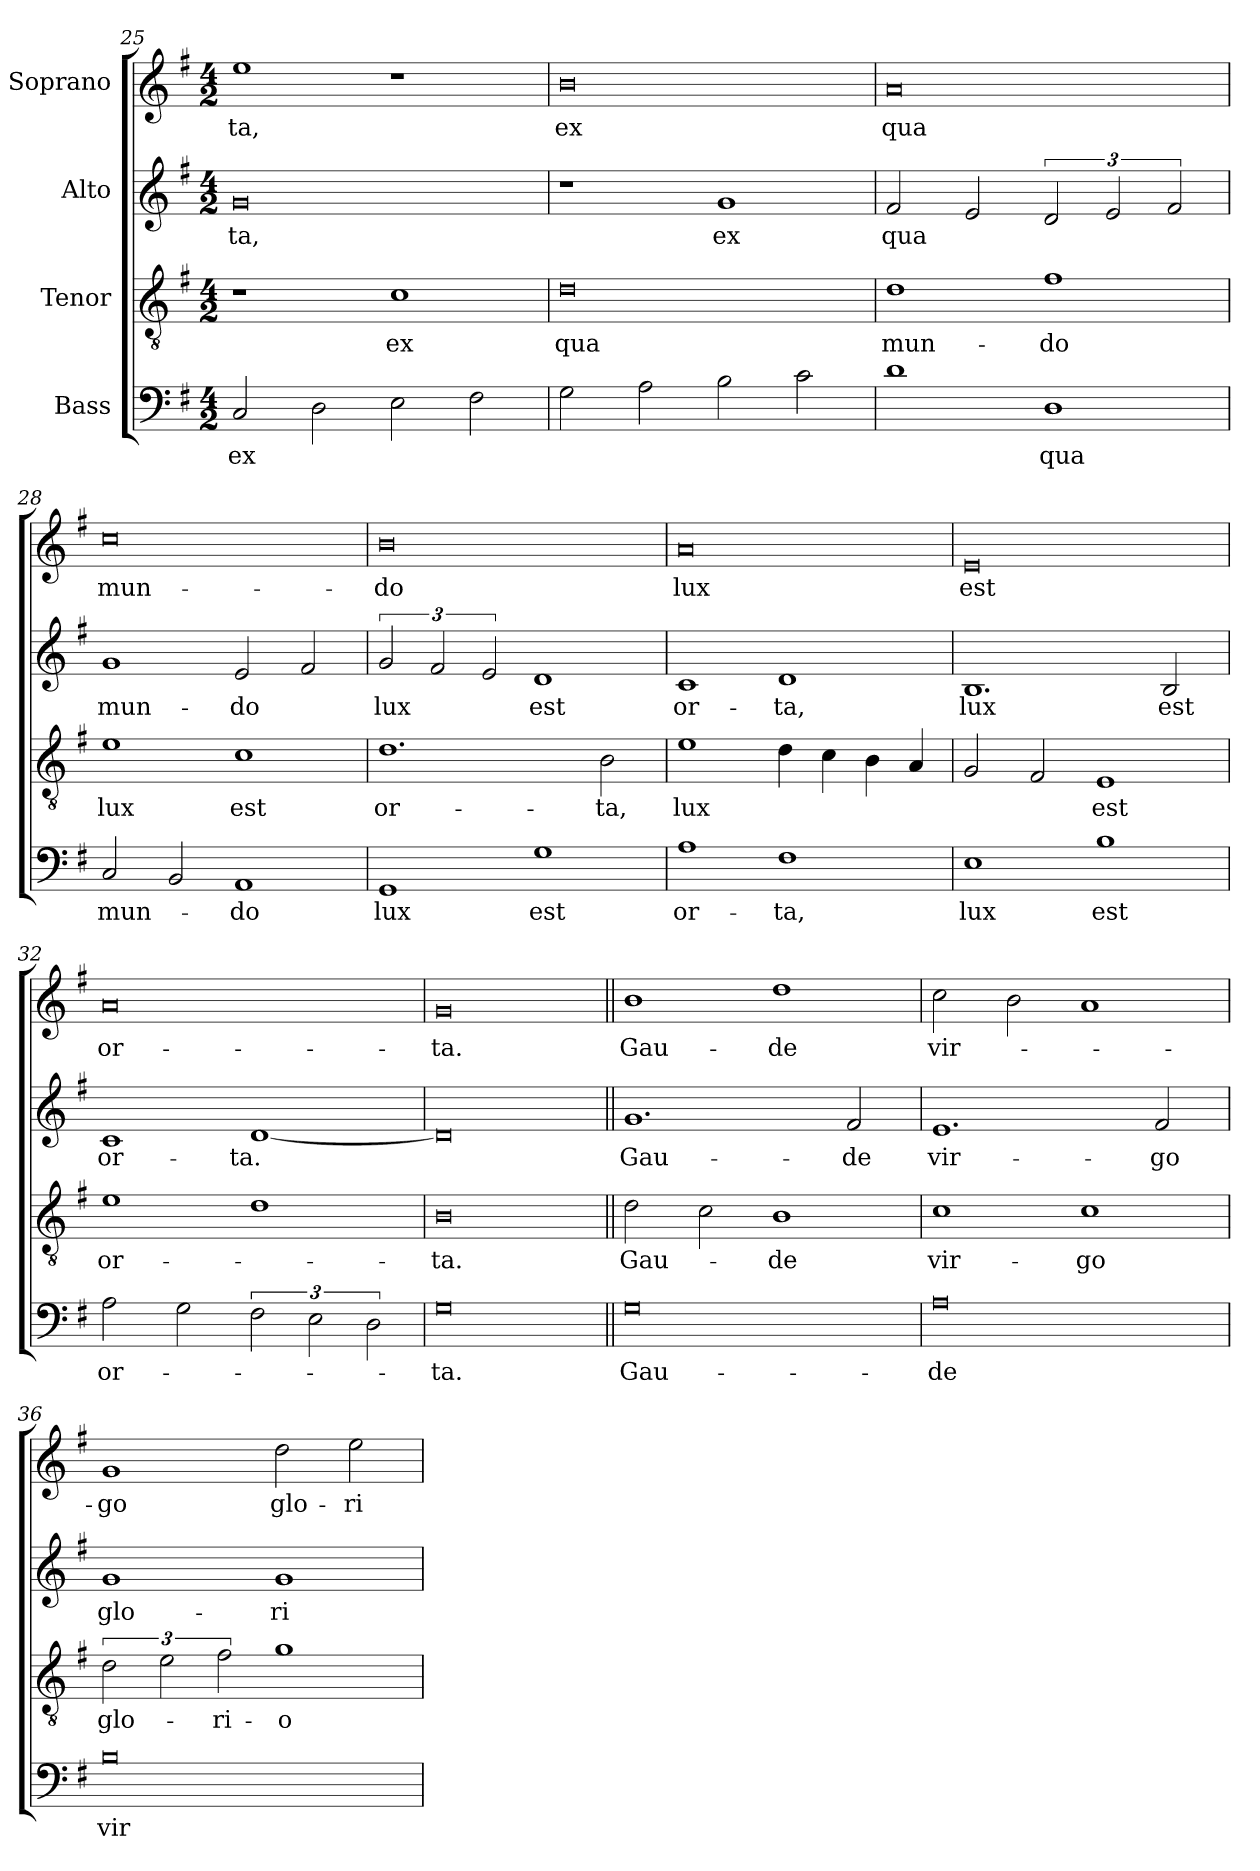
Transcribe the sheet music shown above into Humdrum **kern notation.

**kern	**text	**kern	**text	**kern	**text	**kern	**text
*part4	*part4	*part3	*part3	*part2	*part2	*part1	*part1
*staff4	*staff4	*staff3	*staff3	*staff2	*staff2	*staff1	*staff1
*I"Bass	*	*I"Tenor	*	*I"Alto	*	*I"Soprano	*
*clefF4	*	*clefGv2	*	*clefG2	*	*clefG2	*
*k[f#]	*	*k[f#]	*	*k[f#]	*	*k[f#]	*
*G:	*	*G:	*	*G:	*	*G:	*
*M4/2	*	*M4/2	*	*M4/2	*	*M4/2	*
=25	=25	=25	=25	=25	=25	=25	=25
!	!LO:LY:b	!	!	!	!LO:LY:b	!	!LO:LY:b
2C/	ex	1r	.	0g	-ta,	1ee	-ta,
2D\	.	.	.	.	.	.	.
!	!	!	!LO:LY:b	!	!	!	!
2E\	.	1c	ex	.	.	1r	.
2F#\	.	.	.	.	.	.	.
=26	=26	=26	=26	=26	=26	=26	=26
!	!	!	!LO:LY:b	!	!	!	!LO:LY:b
2G\	.	0d	qua	1r	.	0b	ex
2A\	.	.	.	.	.	.	.
!	!	!	!	!	!LO:LY:b	!	!
2B\	.	.	.	1g	ex	.	.
2c\	.	.	.	.	.	.	.
=27	=27	=27	=27	=27	=27	=27	=27
!	!	!	!LO:LY:b	!	!LO:LY:b	!	!LO:LY:b
1d	.	1d	mun-	2f#/	qua	0a	qua
.	.	.	.	2e/	.	.	.
!	!LO:LY:b	!	!LO:LY:b	!	!	!	!
1D	qua	1f#	-do	3d/	.	.	.
.	.	.	.	3e/	.	.	.
.	.	.	.	3f#/	.	.	.
=28	=28	=28	=28	=28	=28	=28	=28
!	!LO:LY:b	!	!LO:LY:b	!	!LO:LY:b	!	!LO:LY:b
2C/	mun-	1e	lux	1g	mun-	0cc	mun-
2BB/	.	.	.	.	.	.	.
!	!LO:LY:b	!	!LO:LY:b	!	!LO:LY:b	!	!
1AA	-do	1c	est	2e/	-do	.	.
.	.	.	.	2f#/	.	.	.
!!LO:LB:g=z
=29	=29	=29	=29	=29	=29	=29	=29
!	!LO:LY:b	!	!LO:LY:b	!	!LO:LY:b	!	!LO:LY:b
1GG	lux	1.d	or-	3g/	lux	0b	-do
.	.	.	.	3f#/	.	.	.
.	.	.	.	3e/	.	.	.
!	!LO:LY:b	!	!	!	!LO:LY:b	!	!
1G	est	.	.	1d	est	.	.
!	!	!	!LO:LY:b	!	!	!	!
.	.	2B\	-ta,	.	.	.	.
=30	=30	=30	=30	=30	=30	=30	=30
!	!LO:LY:b	!	!LO:LY:b	!	!LO:LY:b	!	!LO:LY:b
1A	or-	1e	lux	1c	or-	0a	lux
!	!LO:LY:b	!	!	!	!LO:LY:b	!	!
1F#	-ta,	4d\	.	1d	-ta,	.	.
.	.	4c\	.	.	.	.	.
.	.	4B\	.	.	.	.	.
.	.	4A/	.	.	.	.	.
=31	=31	=31	=31	=31	=31	=31	=31
!	!LO:LY:b	!	!	!	!LO:LY:b	!	!LO:LY:b
1E	lux	2G/	.	1.B	lux	0e	est
.	.	2F#/	.	.	.	.	.
!	!LO:LY:b	!	!LO:LY:b	!	!	!	!
1B	est	1E	est	.	.	.	.
!	!	!	!	!	!LO:LY:b	!	!
.	.	.	.	2B/	est	.	.
=32	=32	=32	=32	=32	=32	=32	=32
!	!LO:LY:b	!	!LO:LY:b	!	!LO:LY:b	!	!LO:LY:b
2A\	or-	1e	or-	1c	or-	0a	or-
2G\	.	.	.	.	.	.	.
!	!	!	!	!	!LO:LY:b	!	!
3F#\	.	1d	.	[1d	-ta.	.	.
3E\	.	.	.	.	.	.	.
3D\	.	.	.	.	.	.	.
=33	=33	=33	=33	=33	=33	=33	=33
!	!LO:LY:b	!	!LO:LY:b	!	!	!	!LO:LY:b
0G	-ta.	0B	-ta.	0d]	.	0g	-ta.
=34||	=34||	=34||	=34||	=34||	=34||	=34||	=34||
!	!LO:LY:b	!	!LO:LY:b	!	!LO:LY:b	!	!LO:LY:b
0G	Gau-	2d\	Gau-	1.g	Gau-	1b	Gau-
.	.	2c\	.	.	.	.	.
!	!	!	!LO:LY:b	!	!	!	!LO:LY:b
.	.	1B	-de	.	.	1dd	-de
!	!	!	!	!	!LO:LY:b	!	!
.	.	.	.	2f#/	-de	.	.
=35	=35	=35	=35	=35	=35	=35	=35
!	!LO:LY:b	!	!LO:LY:b	!	!LO:LY:b	!	!LO:LY:b
0A	-de	1c	vir-	1.e	vir-	2cc\	vir-
.	.	.	.	.	.	2b\	.
!	!	!	!LO:LY:b	!	!	!	!
.	.	1c	-go	.	.	1a	.
!	!	!	!	!	!LO:LY:b	!	!
.	.	.	.	2f#/	-go	.	.
!!LO:LB:g=z
=36	=36	=36	=36	=36	=36	=36	=36
!	!LO:LY:b	!	!LO:LY:b	!	!LO:LY:b	!	!LO:LY:b
0B	vir-	3d\	glo-	1g	glo-	1g	-go
.	.	3e\	.	.	.	.	.
!	!	!	!LO:LY:b	!	!	!	!
.	.	3f#\	-ri-	.	.	.	.
!	!	!	!LO:LY:b	!	!LO:LY:b	!	!LO:LY:b
.	.	1g	-o-	1g	-ri-	2dd\	glo-
!	!	!	!	!	!	!	!LO:LY:b
.	.	.	.	.	.	2ee\	-ri-
=	=	=	=	=	=	=	=
*-	*-	*-	*-	*-	*-	*-	*-
